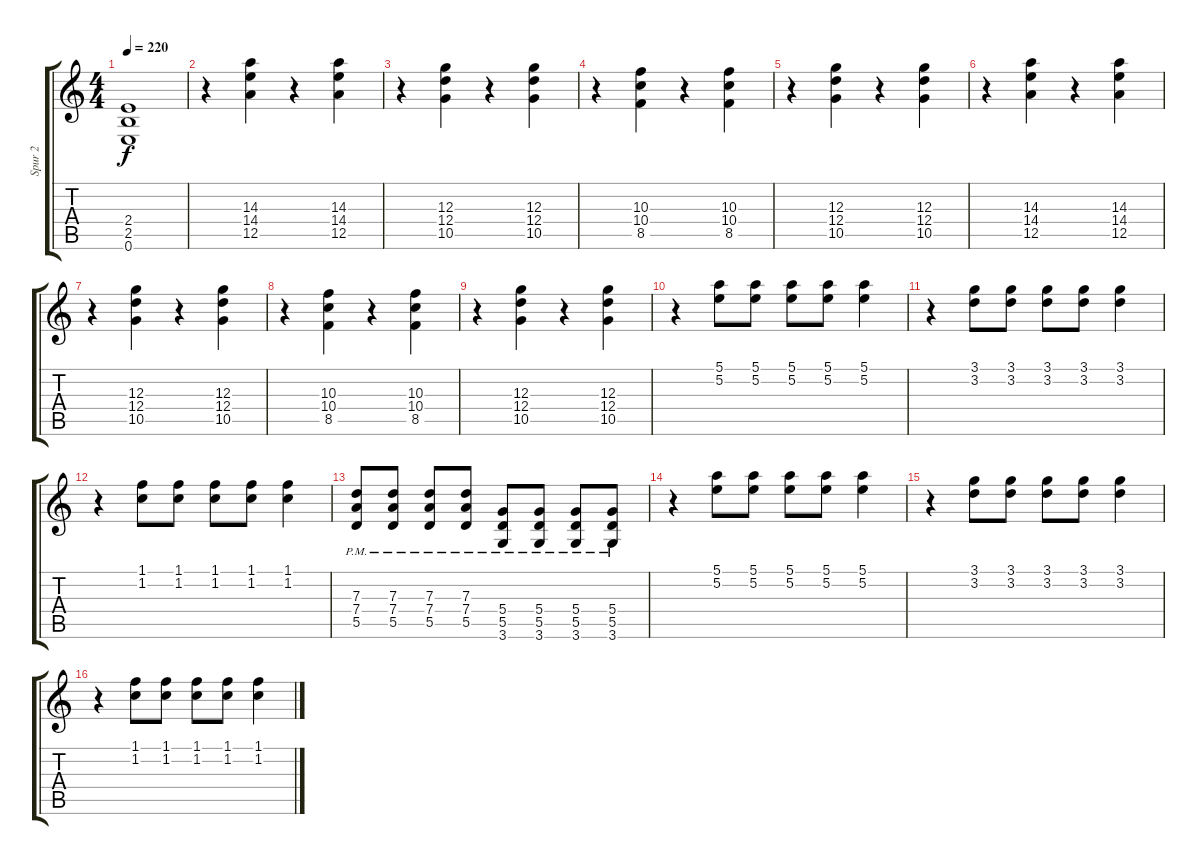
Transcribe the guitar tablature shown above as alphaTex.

\track ("Spur 2" "Spur 2") {instrument distortionguitar}
\staff {score tabs}
\tuning (E4 B3 G3 D3 A2 E2) {hide}
\ts (4 4)
\tempo 220
\clef g2
\ks c
(2.4 2.5 0.6).1{dy f} |
r.4 (14.3 14.4 12.5).4 r.4 (14.3 14.4 12.5).4 |
r.4 (12.3 12.4 10.5).4 r.4 (12.3 12.4 10.5).4 |
r.4 (10.3 10.4 8.5).4 r.4 (10.3 10.4 8.5).4 |
r.4 (12.3 12.4 10.5).4 r.4 (12.3 12.4 10.5).4 |
r.4 (14.3 14.4 12.5).4 r.4 (14.3 14.4 12.5).4 |
r.4 (12.3 12.4 10.5).4 r.4 (12.3 12.4 10.5).4 |
r.4 (10.3 10.4 8.5).4 r.4 (10.3 10.4 8.5).4 |
r.4 (12.3 12.4 10.5).4 r.4 (12.3 12.4 10.5).4 |
r.4 (5.1 5.2).8 (5.1 5.2).8 (5.1 5.2).8 (5.1 5.2).8 (5.1 5.2).4 |
r.4 (3.1 3.2).8 (3.1 3.2).8 (3.1 3.2).8 (3.1 3.2).8 (3.1 3.2).4 |
r.4 (1.1 1.2).8 (1.1 1.2).8 (1.1 1.2).8 (1.1 1.2).8 (1.1 1.2).4 |
(7.3{pm} 7.4{pm} 5.5{pm}).8 (7.3{pm} 7.4{pm} 5.5{pm}).8 (7.3{pm} 7.4{pm} 5.5{pm}).8 (7.3{pm} 7.4{pm} 5.5{pm}).8 (5.4{pm} 5.5{pm} 3.6{pm}).8 (5.4{pm} 5.5{pm} 3.6{pm}).8 (5.4{pm} 5.5{pm} 3.6{pm}).8 (5.4{pm} 5.5{pm} 3.6{pm}).8 |
r.4 (5.1 5.2).8 (5.1 5.2).8 (5.1 5.2).8 (5.1 5.2).8 (5.1 5.2).4 |
r.4 (3.1 3.2).8 (3.1 3.2).8 (3.1 3.2).8 (3.1 3.2).8 (3.1 3.2).4 |
r.4 (1.1 1.2).8 (1.1 1.2).8 (1.1 1.2).8 (1.1 1.2).8 (1.1 1.2).4
